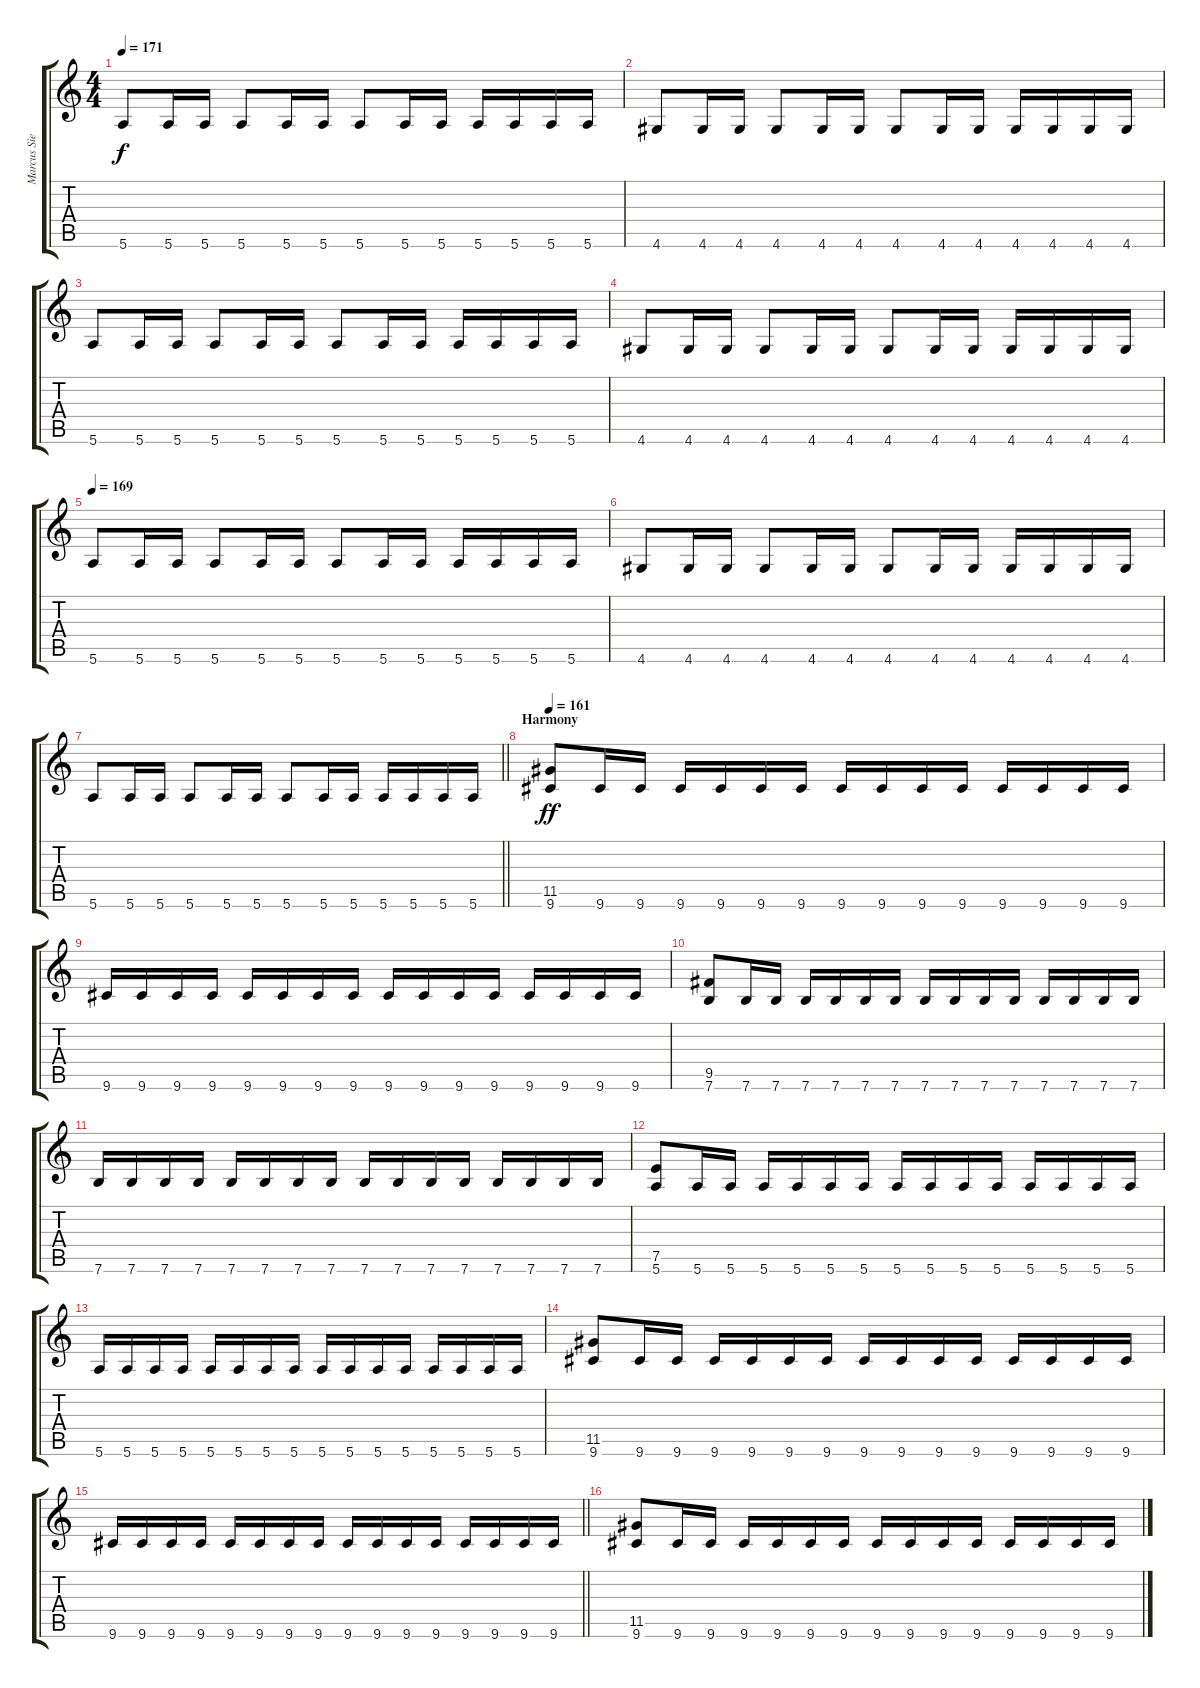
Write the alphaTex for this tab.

\track ("Marcus Siepen" "Marcus Sie") {instrument distortionguitar}
\staff {score tabs}
\tuning (E4 B3 G3 D3 A2 E2) {hide}
\ts (4 4)
\tempo 171
\clef g2
\ks c
5.6.8{dy f} 5.6.16 5.6.16 5.6.8 5.6.16 5.6.16 5.6.8 5.6.16 5.6.16 5.6.16 5.6.16 5.6.16 5.6.16 |
4.6.8 4.6.16 4.6.16 4.6.8 4.6.16 4.6.16 4.6.8 4.6.16 4.6.16 4.6.16 4.6.16 4.6.16 4.6.16 |
5.6.8 5.6.16 5.6.16 5.6.8 5.6.16 5.6.16 5.6.8 5.6.16 5.6.16 5.6.16 5.6.16 5.6.16 5.6.16 |
4.6.8 4.6.16 4.6.16 4.6.8 4.6.16 4.6.16 4.6.8 4.6.16 4.6.16 4.6.16 4.6.16 4.6.16 4.6.16 |
\tempo 169
5.6.8 5.6.16 5.6.16 5.6.8 5.6.16 5.6.16 5.6.8 5.6.16 5.6.16 5.6.16 5.6.16 5.6.16 5.6.16 |
4.6.8 4.6.16 4.6.16 4.6.8 4.6.16 4.6.16 4.6.8 4.6.16 4.6.16 4.6.16 4.6.16 4.6.16 4.6.16 |
\barLineRight lightlight
5.6.8 5.6.16 5.6.16 5.6.8 5.6.16 5.6.16 5.6.8 5.6.16 5.6.16 5.6.16 5.6.16 5.6.16 5.6.16 |
\section ("" "Harmony")
\tempo 161
(11.5 9.6).8{dy ff volume 10 instrument distortionguitar} 9.6.16 9.6.16 9.6.16 9.6.16 9.6.16 9.6.16 9.6.16 9.6.16 9.6.16 9.6.16 9.6.16 9.6.16 9.6.16 9.6.16 |
9.6.16 9.6.16 9.6.16 9.6.16 9.6.16 9.6.16 9.6.16 9.6.16 9.6.16 9.6.16 9.6.16 9.6.16 9.6.16 9.6.16 9.6.16 9.6.16 |
(9.5 7.6).8 7.6.16 7.6.16 7.6.16 7.6.16 7.6.16 7.6.16 7.6.16 7.6.16 7.6.16 7.6.16 7.6.16 7.6.16 7.6.16 7.6.16 |
7.6.16 7.6.16 7.6.16 7.6.16 7.6.16 7.6.16 7.6.16 7.6.16 7.6.16 7.6.16 7.6.16 7.6.16 7.6.16 7.6.16 7.6.16 7.6.16 |
(7.5 5.6).8 5.6.16 5.6.16 5.6.16 5.6.16 5.6.16 5.6.16 5.6.16 5.6.16 5.6.16 5.6.16 5.6.16 5.6.16 5.6.16 5.6.16 |
5.6.16 5.6.16 5.6.16 5.6.16 5.6.16 5.6.16 5.6.16 5.6.16 5.6.16 5.6.16 5.6.16 5.6.16 5.6.16 5.6.16 5.6.16 5.6.16 |
(11.5 9.6).8 9.6.16 9.6.16 9.6.16 9.6.16 9.6.16 9.6.16 9.6.16 9.6.16 9.6.16 9.6.16 9.6.16 9.6.16 9.6.16 9.6.16 |
\barLineRight lightlight
9.6.16 9.6.16 9.6.16 9.6.16 9.6.16 9.6.16 9.6.16 9.6.16 9.6.16 9.6.16 9.6.16 9.6.16 9.6.16 9.6.16 9.6.16 9.6.16 |
(11.5 9.6).8{volume 10 instrument distortionguitar} 9.6.16 9.6.16 9.6.16 9.6.16 9.6.16 9.6.16 9.6.16 9.6.16 9.6.16 9.6.16 9.6.16 9.6.16 9.6.16 9.6.16
